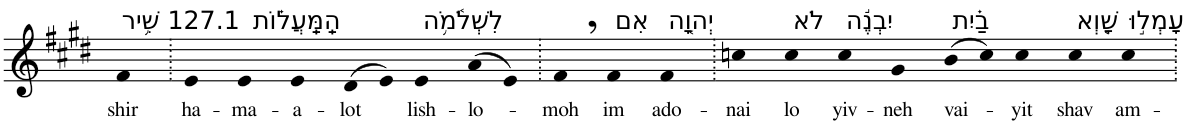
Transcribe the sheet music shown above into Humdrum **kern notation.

**kern	**text
*part1	*part1
*staff1	*staff1
*I"Piano	*
*I'Pno	*
*clefG2	*
*k[f#c#g#d#]	*
*E:	*
=1	=1
!LO:TX:a:t=127.1 שִׁ֥יר	!
!	!LO:LY:b
4f#	shir
=2.	=2.
!LO:TX:a:t=הַֽמַּֽעֲל֗וֹת	!
!	!LO:LY:b
4e	ha-
!	!LO:LY:b
4e	-ma-
!	!LO:LY:b
4e	-a-
!	!LO:LY:b
(>8d#	-lot
8e)	.
!LO:TX:a:t=לִשְׁלֹ֫מֹ֥ה	!
!	!LO:LY:b
4e	lish-
!	!LO:LY:b
(>8a	-lo-
8e)	.
=3.	=3.
!	!LO:LY:b
4f#,	-moh
!LO:TX:a:t=אִם	!
!	!LO:LY:b
4f#	im
!LO:TX:a:t=יְהוָ֤ה	!
!	!LO:LY:b
4f#	ado-
=4.	=4.
!	!LO:LY:b
4ccn	-nai
!LO:TX:a:t=לֹא	!
!	!LO:LY:b
4cc	lo
!LO:TX:a:t=יִבְנֶ֬ה	!
!	!LO:LY:b
4cc	yiv-
!	!LO:LY:b
4g#	-neh
!LO:TX:a:t=בַ֗יִת	!
!	!LO:LY:b
(>8b	vai-
8cc)	.
!	!LO:LY:b
4cc	-yit
!LO:TX:a:t=שָׁ֤וְא	!
!	!LO:LY:b
4cc	shav
!LO:TX:a:t=עָמְל֣וּ	!
!	!LO:LY:b
4cc	am-
=.	=.
*-	*-
